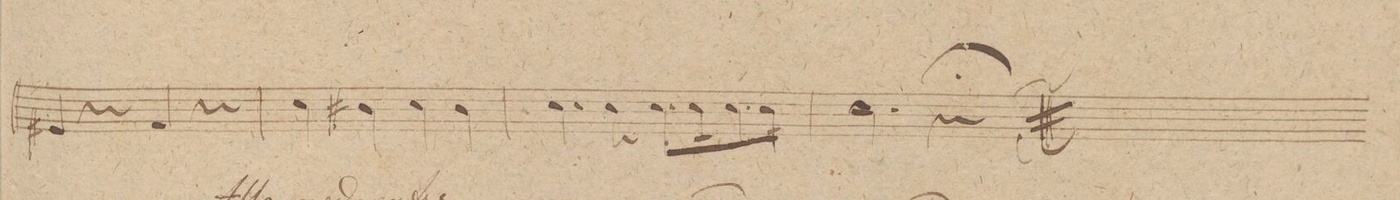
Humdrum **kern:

**kern	**dynam
*I"Fagotto. 1mo	*
*clefF4	*
*k[]	*
*met(c|)	*
*M2/2	*
4GG#X/	.
4r	.
4AA/	.
4r	.
=49	=49
4E\	.
4D#X\	.
4E\	.
4D#\	.
=50	=50
4.E\	.
8E\	.
8.E\L	.
16E\K	.
8.E\	.
16E\Jk	.
=51	=51
2.E\	.
4r;	.
==	==
*-	*-
